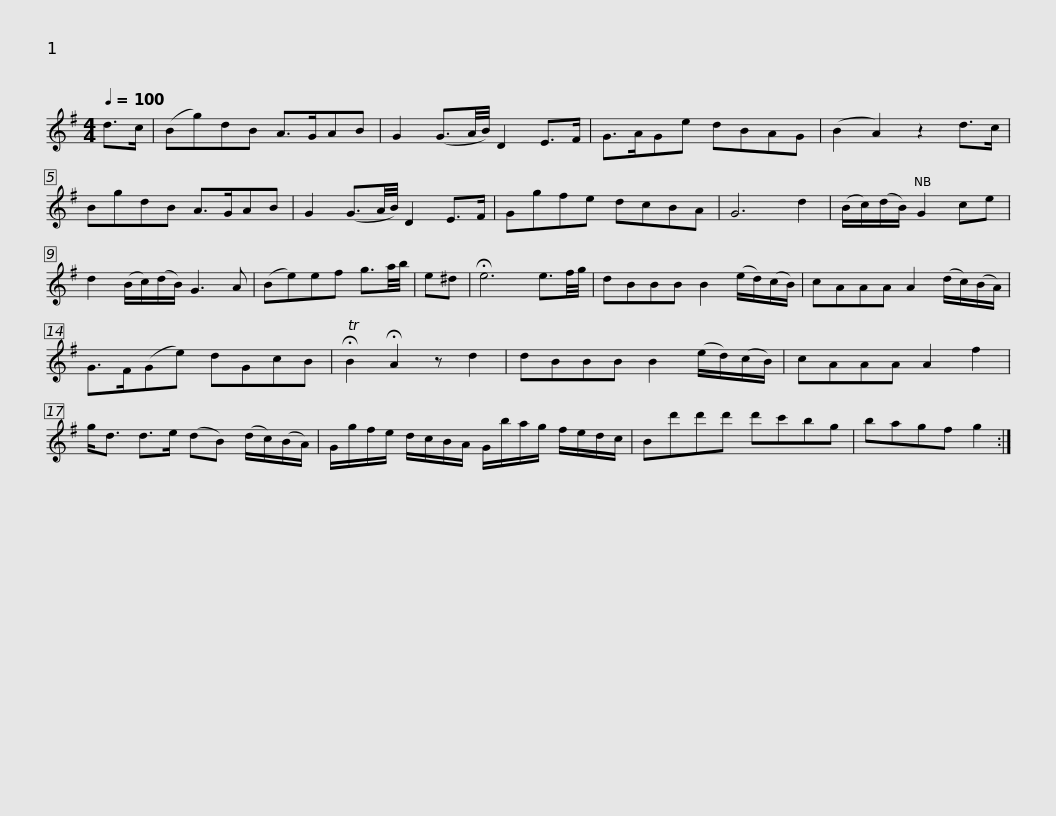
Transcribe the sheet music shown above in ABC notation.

X:1
L:1/8
Q:1/4=100
M:4/4
I:linebreak $
K:G
V:1 treble
V:1
 d>c | (Bg)dB A>GAB | G2 (G3/2A/4B/4) D2 E>F | G>AGe dBAG | (B2 A2) z2 d>c | %5
 BgdB A>GAB |$ G2 (G3/2A/4B/4) D2 E>F | Ggfe dcBA | G6 d2 | (B/c/)(d/B/) G2 ce | %10
 d2 (B/c/)(d/B/) G3 A | (Be)ef g3/2a/4b/4 | e^d |$ !fermata!e6 e3/2f/4g/4 | dBBB B2 (e/d/)(c/B/) | %15
 cAAA A2 (d/c/)(B/A/) | G>F(Ge) dGcB | !fermata!TB2 !fermata!A2 z d2 | dBBB B2 (e/d/)(c/B/) |$ cAAA A2 f2 | %20
 g<d d>e (dB) (d/c/)(B/A/) | G/g/f/e/ d/c/B/A/ G/b/a/g/ f/e/d/c/ | Bd'd'd' d'c'bg |$ bagf g2 :| %24
